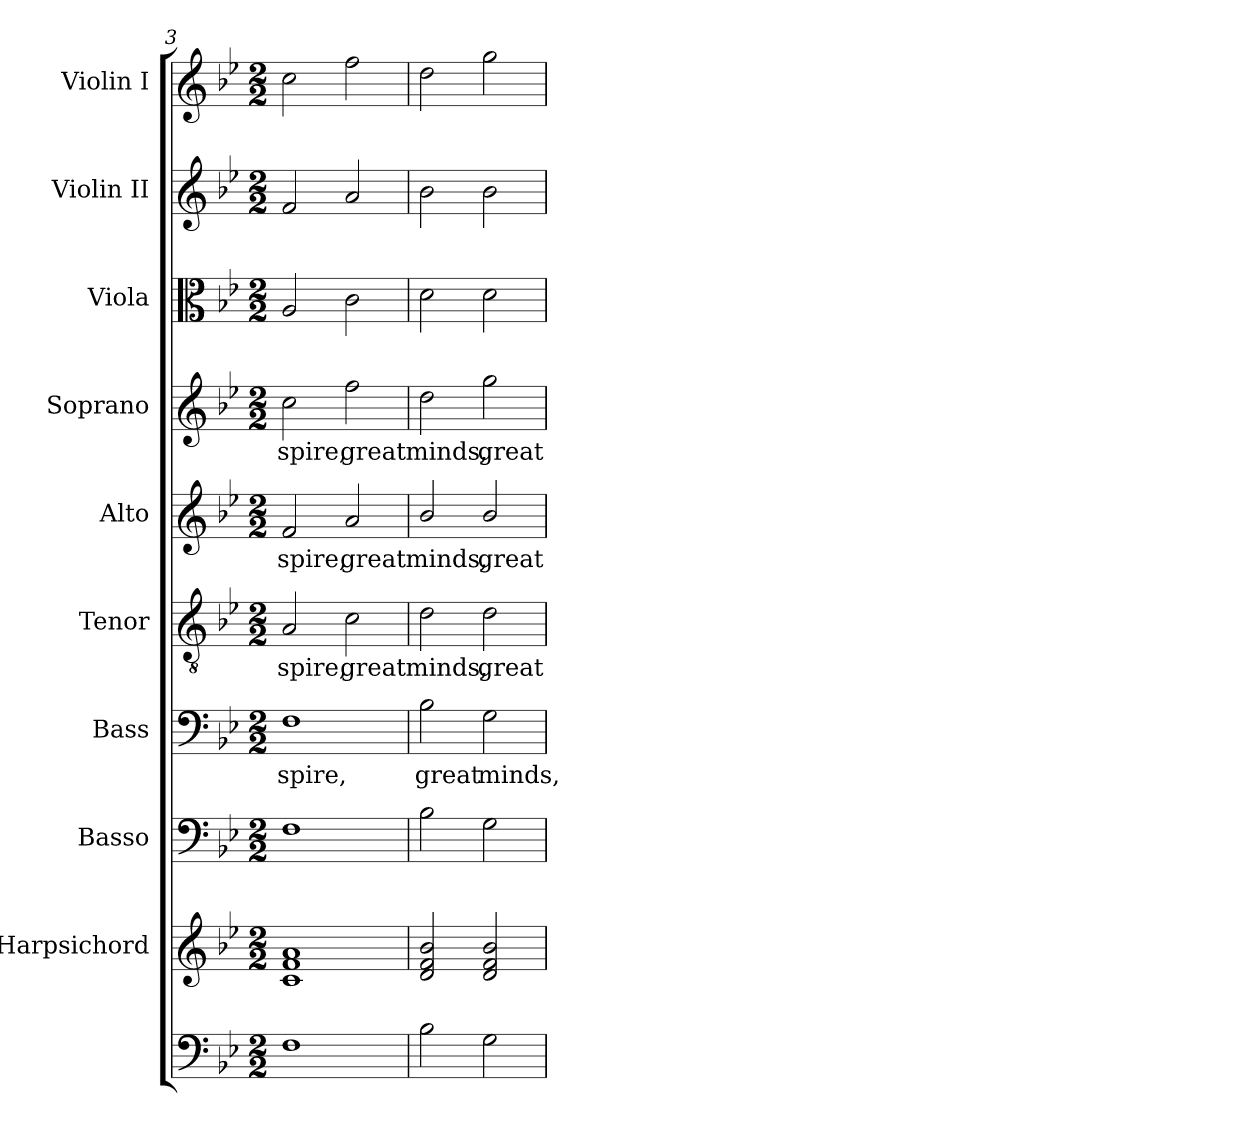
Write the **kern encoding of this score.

**kern	**kern	**kern	**kern	**text	**kern	**text	**kern	**text	**kern	**text	**kern	**kern	**kern
*part10	*part9	*part8	*part7	*part7	*part6	*part6	*part5	*part5	*part4	*part4	*part3	*part2	*part1
*staff10	*staff9	*staff8	*staff7	*staff7	*staff6	*staff6	*staff5	*staff5	*staff4	*staff4	*staff3	*staff2	*staff1
*	*I"Harpsichord	*I"Basso	*I"Bass	*	*I"Tenor	*	*I"Alto	*	*I"Soprano	*	*I"Viola	*I"Violin II	*I"Violin I
*	*I'Hrpsc	*I'Basso	*I'B.	*	*I'T.	*	*I'A.	*	*I'S.	*	*I'Vla.	*I'Vln. II	*I'Vln. I
*clefF4	*clefG2	*clefF4	*clefF4	*	*clefGv2	*	*clefG2	*	*clefG2	*	*clefC3	*clefG2	*clefG2
*	*	*	*	*	*ITrd7c12	*	*	*	*	*	*	*	*
*k[b-e-]	*k[b-e-]	*k[b-e-]	*k[b-e-]	*	*k[b-e-]	*	*k[b-e-]	*	*k[b-e-]	*	*k[b-e-]	*k[b-e-]	*k[b-e-]
*g:	*g:	*g:	*g:	*	*g:	*	*g:	*	*g:	*	*g:	*g:	*g:
*M2/2	*M2/2	*M2/2	*M2/2	*	*M2/2	*	*M2/2	*	*M2/2	*	*M2/2	*M2/2	*M2/2
=3	=3	=3	=3	=3	=3	=3	=3	=3	=3	=3	=3	=3	=3
!	!	!	!	!LO:LY:b:color=#000000	!	!	!	!	!	!	!	!	!
!	!	!	!	!	!	!LO:LY:b:color=#000000	!	!	!	!	!	!	!
!	!	!	!	!	!	!	!	!LO:LY:b:color=#000000	!	!	!	!	!
!	!	!	!	!	!	!	!	!	!	!LO:LY:b:color=#000000	!	!	!
1Fi	1ci 1fi 1ai	1Fi	1Fi	-spire,	2AAi/	-spire,	2fi/	-spire,	2cci\	-spire,	2Ai/	2fi/	2cci\
!	!	!	!	!	!	!LO:LY:b:color=#000000	!	!	!	!	!	!	!
!	!	!	!	!	!	!	!	!LO:LY:b:color=#000000	!	!	!	!	!
!	!	!	!	!	!	!	!	!	!	!LO:LY:b:color=#000000	!	!	!
.	.	.	.	.	2Ci\	great	2ai/	great	2ffi\	great	2ci\	2ai/	2ffi\
=4	=4	=4	=4	=4	=4	=4	=4	=4	=4	=4	=4	=4	=4
!	!	!	!	!LO:LY:b:color=#000000	!	!	!	!	!	!	!	!	!
!	!	!	!	!	!	!LO:LY:b:color=#000000	!	!	!	!	!	!	!
!	!	!	!	!	!	!	!	!LO:LY:b:color=#000000	!	!	!	!	!
!	!	!	!	!	!	!	!	!	!	!LO:LY:b:color=#000000	!	!	!
2B-i\	2di/ 2fi 2b-i	2B-i\	2B-i\	great	2Di\	minds,	2b-i/	minds,	2ddi\	minds,	2di\	2b-i\	2ddi\
!	!	!	!	!LO:LY:b:color=#000000	!	!	!	!	!	!	!	!	!
!	!	!	!	!	!	!LO:LY:b:color=#000000	!	!	!	!	!	!	!
!	!	!	!	!	!	!	!	!LO:LY:b:color=#000000	!	!	!	!	!
!	!	!	!	!	!	!	!	!	!	!LO:LY:b:color=#000000	!	!	!
2Gi\	2di/ 2fi 2b-i	2Gi\	2Gi\	minds,	2Di\	great	2b-i/	great	2ggi\	great	2di\	2b-i\	2ggi\
=	=	=	=	=	=	=	=	=	=	=	=	=	=
*-	*-	*-	*-	*-	*-	*-	*-	*-	*-	*-	*-	*-	*-
